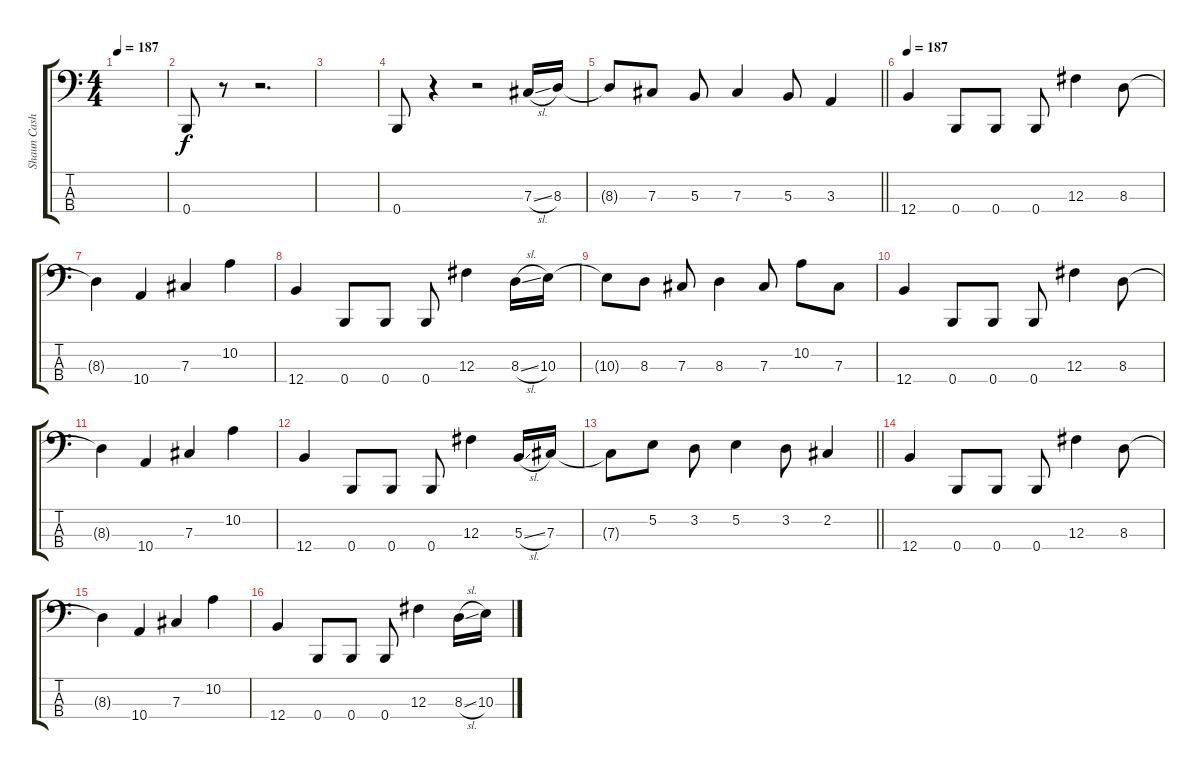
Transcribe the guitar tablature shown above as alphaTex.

\track ("Shaun Cash" "Shaun Cash") {instrument electricbasspick}
\staff {score tabs}
\tuning (E2 B1 Gb1 B0) {hide}
\ts (4 4)
\tempo 187
\clef f4
\ks c
|
0.4.8 r.8 r.2{d} |
|
0.4.8 r.4 r.2 7.3{sl}.16 8.3.16 |
\barLineRight lightlight
8.3{t}.8 7.3.8 5.3.8 7.3.4 5.3.8 3.3.4 |
\tempo 187
12.4.4 0.4.8 0.4.8 0.4.8 12.3.4 8.3.8 |
8.3{t}.4 10.4.4 7.3.4 10.2.4 |
12.4.4 0.4.8 0.4.8 0.4.8 12.3.4 8.3{sl}.16 10.3.16 |
10.3{t}.8 8.3.8 7.3.8 8.3.4 7.3.8 10.2.8 7.3.8 |
12.4.4 0.4.8 0.4.8 0.4.8 12.3.4 8.3.8 |
8.3{t}.4 10.4.4 7.3.4 10.2.4 |
12.4.4 0.4.8 0.4.8 0.4.8 12.3.4 5.3{sl}.16 7.3.16 |
\barLineRight lightlight
7.3{t}.8 5.2.8 3.2.8 5.2.4 3.2.8 2.2.4 |
12.4.4 0.4.8 0.4.8 0.4.8 12.3.4 8.3.8 |
8.3{t}.4 10.4.4 7.3.4 10.2.4 |
12.4.4 0.4.8 0.4.8 0.4.8 12.3.4 8.3{sl}.16 10.3.16
